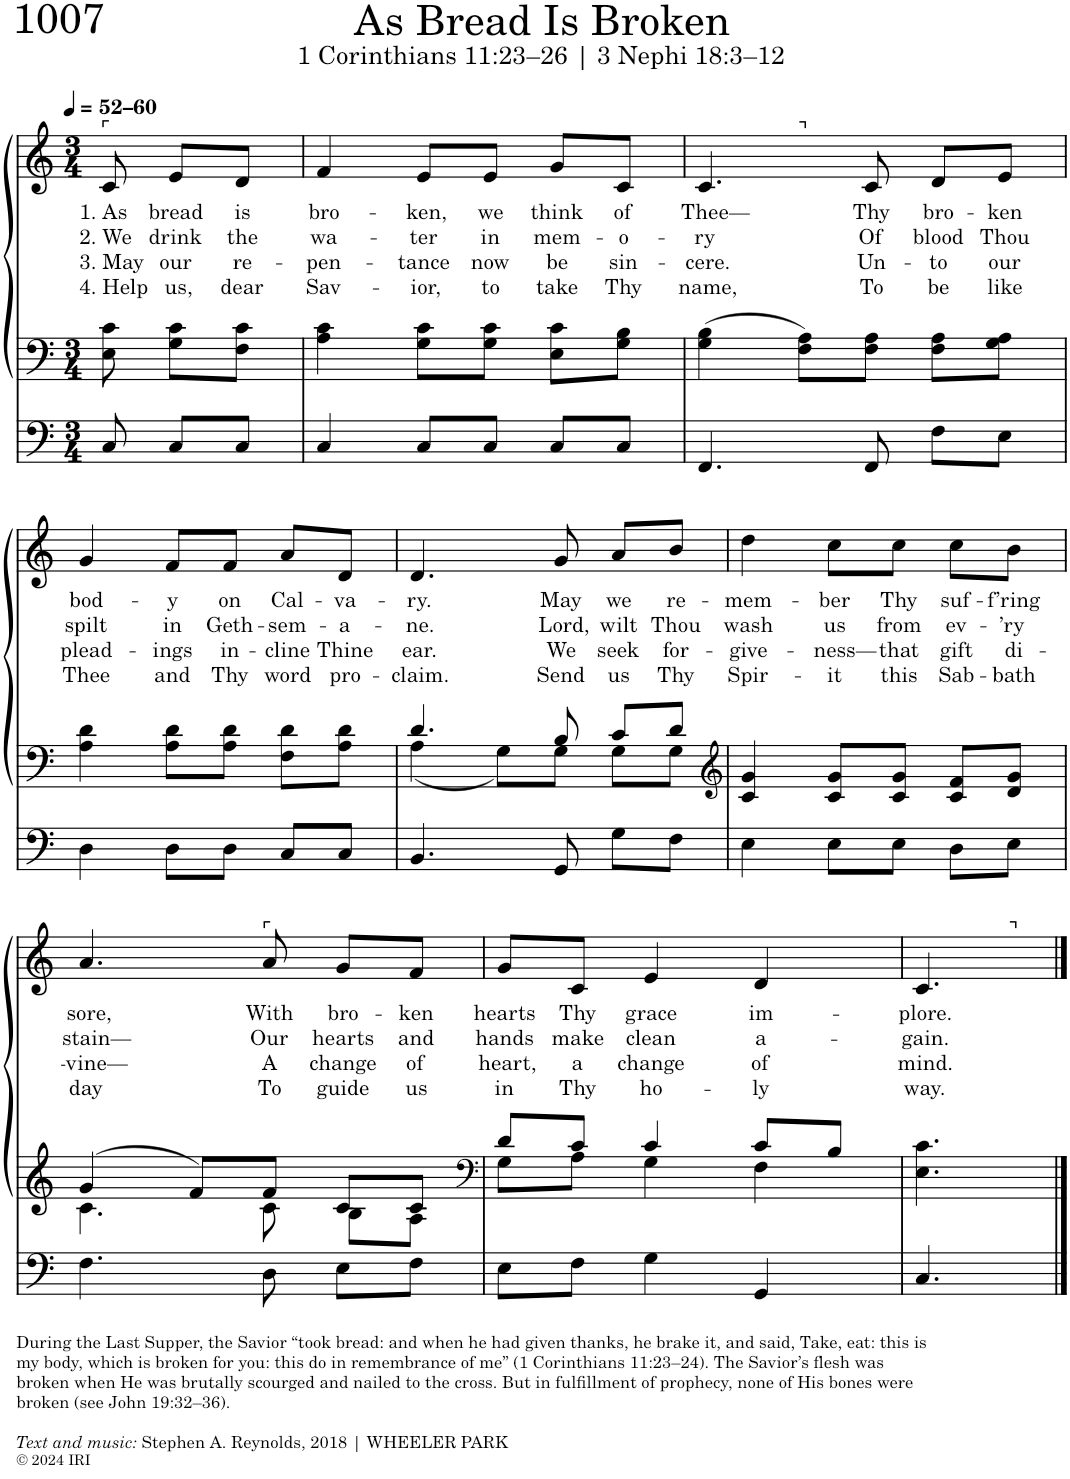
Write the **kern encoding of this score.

**kern	**kern	**kern	**text	**text	**text	**text
*part1	*part1	*part1	*part1	*part1	*part1	*part1
*staff3	*staff2	*staff1	*staff1	*staff1	*staff1	*staff1
*I"Organ	*	*	*	*	*	*
*I'Org.	*	*	*	*	*	*
*clefF4	*clefF4	*clefG2	*	*	*	*
*k[]	*k[]	*k[]	*	*	*	*
*M3/4	*M3/4	*M3/4	*	*	*	*
*MM52	*MM52	*MM52	*	*	*	*
=1	=1	=1	=1	=1	=1	=1
!	!	!LO:TX:a:t=⌜	!	!	!	!
!	!	!LO:TX:a:B:t=–60	!	!	!	!
!	!	!	!LO:LY:b	!LO:LY:b	!LO:LY:b	!LO:LY:b
8C/	8E\ 8c\	8c/	1. As	2. We	3. May	4. Help
!	!	!	!LO:LY:b	!LO:LY:b	!LO:LY:b	!LO:LY:b
8C/L	8G\ 8c\L	8e/L	bread	drink	our	us,
!	!	!	!LO:LY:b	!LO:LY:b	!LO:LY:b	!LO:LY:b
8C/J	8F\ 8c\J	8d/J	is	the	re-	dear
=2	=2	=2	=2	=2	=2	=2
!	!	!	!LO:LY:b	!LO:LY:b	!LO:LY:b	!LO:LY:b
4C/	4A\ 4c\	4f/	bro-	wa-	-pen-	Sav-
!	!	!	!LO:LY:b	!LO:LY:b	!LO:LY:b	!LO:LY:b
8C/L	8G\ 8c\L	8e/L	-ken,	-ter	-tance	-ior,
!	!	!	!LO:LY:b	!LO:LY:b	!LO:LY:b	!LO:LY:b
8C/J	8G\ 8c\J	8e/J	we	in	now	to
!	!	!	!LO:LY:b	!LO:LY:b	!LO:LY:b	!LO:LY:b
8C/L	8E\ 8c\L	8g/L	think	mem-	be	take
!	!	!	!LO:LY:b	!LO:LY:b	!LO:LY:b	!LO:LY:b
8C/J	8G\ 8B\J	8c/J	of	-o-	sin-	Thy
=3	=3	=3	=3	=3	=3	=3
!	!	!	!LO:LY:b	!LO:LY:b	!LO:LY:b	!LO:LY:b
*	*	*^	*	*	*	*
4.FF/	4G\ 4B\	4.c/	4ryy	Thee—	-ry	-cere.	name,
!	!	!	!LO:TX:a:t=⌝	!	!	!	!
.	8F\ 8A\L	.	2ryy	.	.	.	.
!	!	!	!	!LO:LY:b	!LO:LY:b	!LO:LY:b	!LO:LY:b
8FF/	8F\ 8A\J	8c/	.	Thy	Of	Un-	To
!	!	!	!	!LO:LY:b	!LO:LY:b	!LO:LY:b	!LO:LY:b
8F\L	8F\ 8A\L	8d/L	.	bro-	blood	-to	be
!	!	!	!	!LO:LY:b	!LO:LY:b	!LO:LY:b	!LO:LY:b
8E\J	8G\ 8A\J	8e/J	.	-ken	Thou	our	like
!!LO:LB:g=z
=4	=4	=4	=4	=4	=4	=4	=4
!	!	!	!	!LO:LY:b	!LO:LY:b	!LO:LY:b	!LO:LY:b
*	*	*v	*v	*	*	*	*
4D\	4A\ 4d\	4g/	bod-	spilt	plead-	Thee
!	!	!	!LO:LY:b	!LO:LY:b	!LO:LY:b	!LO:LY:b
8D\L	8A\ 8d\L	8f/L	-y	in	-ings	and
!	!	!	!LO:LY:b	!LO:LY:b	!LO:LY:b	!LO:LY:b
8D\J	8A\ 8d\J	8f/J	on	Geth-	in-	Thy
!	!	!	!LO:LY:b	!LO:LY:b	!LO:LY:b	!LO:LY:b
8C/L	8F\ 8d\L	8a/L	Cal-	-sem-	-cline	word
!	!	!	!LO:LY:b	!LO:LY:b	!LO:LY:b	!LO:LY:b
8C/J	8A\ 8d\J	8d/J	-va-	-a-	Thine	pro-
=5	=5	=5	=5	=5	=5	=5
*	*^	*	*	*	*	*
!	!	!	!	!LO:LY:b	!LO:LY:b	!LO:LY:b	!LO:LY:b
4.BB/	4.d/	4A\	4.d/	-ry.	-ne.	ear.	-claim.
.	.	8G\L	.	.	.	.	.
!	!	!	!	!LO:LY:b	!LO:LY:b	!LO:LY:b	!LO:LY:b
8GG/	8B/	8G\J	8g/	May	Lord,	We	Send
!	!	!	!	!LO:LY:b	!LO:LY:b	!LO:LY:b	!LO:LY:b
8G\L	8c/L	8G\L	8a/L	we	wilt	seek	us
!	!	!	!	!LO:LY:b	!LO:LY:b	!LO:LY:b	!LO:LY:b
8F\J	8d/J	8G\J	8b/J	re-	Thou	for-	Thy
*	*v	*v	*	*	*	*	*
=6	=6	=6	=6	=6	=6	=6
*	*clefG2	*	*	*	*	*
*	*^	*	*	*	*	*
!	!	!	!	!LO:LY:b	!LO:LY:b	!LO:LY:b	!LO:LY:b
*	*v	*v	*	*	*	*	*
4E\	4c/ 4g/	4dd\	-mem-	wash	-give-	Spir-
!	!	!	!LO:LY:b	!LO:LY:b	!LO:LY:b	!LO:LY:b
8E\L	8c/ 8g/L	8cc\L	-ber	us	-ness—	-it
!	!	!	!LO:LY:b	!LO:LY:b	!LO:LY:b	!LO:LY:b
8E\J	8c/ 8g/J	8cc\J	Thy	from	that	this
!	!	!	!LO:LY:b	!LO:LY:b	!LO:LY:b	!LO:LY:b
8D\L	8c/ 8f/L	8cc\L	suf-	ev-	gift	Sab-
!	!	!	!LO:LY:b	!LO:LY:b	!LO:LY:b	!LO:LY:b
8E\J	8d/ 8g/J	8b\J	-f’ring	-’ry	di-	-bath
!!LO:LB:g=z
=7	=7	=7	=7	=7	=7	=7
*	*^	*	*	*	*	*
!	!	!	!	!LO:LY:b	!LO:LY:b	!LO:LY:b	!LO:LY:b
4.F\	4g/	4.c\	4.a/	sore,	stain—	-vine—	day
.	8f/L	.	.	.	.	.	.
!	!	!	!LO:TX:a:t=⌜	!	!	!	!
!	!	!	!	!LO:LY:b	!LO:LY:b	!LO:LY:b	!LO:LY:b
8D\	8f/J	8c\	8a/	With	Our	A	To
!	!	!	!	!LO:LY:b	!LO:LY:b	!LO:LY:b	!LO:LY:b
8E\L	8c/L	8B\L	8g/L	bro-	hearts	change	guide
!	!	!	!	!LO:LY:b	!LO:LY:b	!LO:LY:b	!LO:LY:b
8F\J	8c/J	8A\J	8f/J	-ken	and	of	us
=8	=8	=8	=8	=8	=8	=8	=8
*	*clefF4	*	*	*	*	*	*
!	!	!	!	!LO:LY:b	!LO:LY:b	!LO:LY:b	!LO:LY:b
8E\L	8d/L	8G\L	8g/L	hearts	hands	heart,	in
!	!	!	!	!LO:LY:b	!LO:LY:b	!LO:LY:b	!LO:LY:b
8F\J	8c/J	8A\J	8c/J	Thy	make	a	Thy
!	!	!	!	!LO:LY:b	!LO:LY:b	!LO:LY:b	!LO:LY:b
4G\	4c/	4G\	4e/	grace	clean	change	ho-
!	!	!	!	!LO:LY:b	!LO:LY:b	!LO:LY:b	!LO:LY:b
4GG/	8c/L	4F\	4d/	im-	a-	of	-ly
.	8B/J	.	.	.	.	.	.
*	*v	*v	*	*	*	*	*
=9	=9	=9	=9	=9	=9	=9
!	!	!	!LO:LY:b	!LO:LY:b	!LO:LY:b	!LO:LY:b
*	*	*^	*	*	*	*
4.C/	4.E\ 4.c\	4.c/	4ryy	-plore.	-gain.	mind.	way.
!	!	!	!LO:TX:a:t=⌝	!	!	!	!
.	.	.	8ryy	.	.	.	.
*	*	*v	*v	*	*	*	*
==	==	==	==	==	==	==
*-	*-	*-	*-	*-	*-	*-
